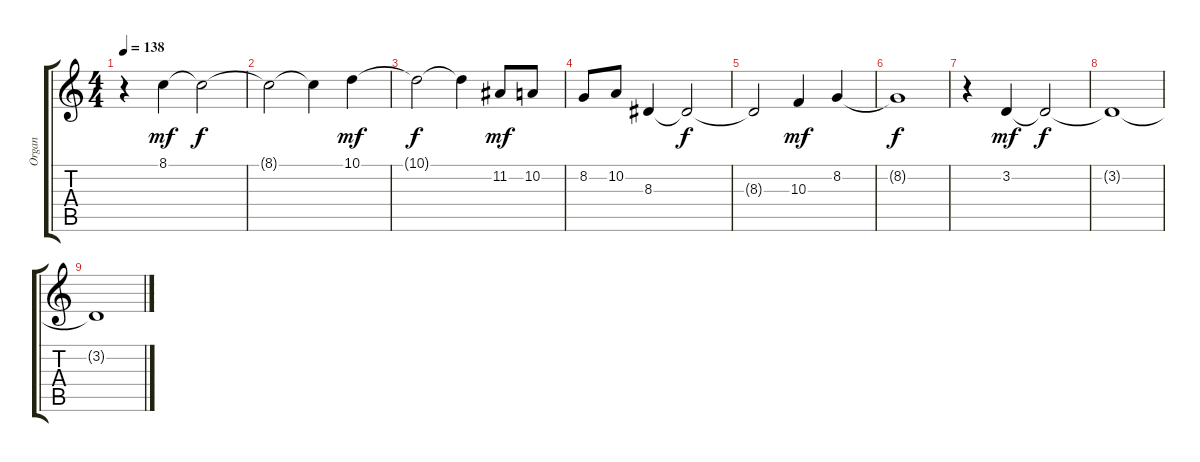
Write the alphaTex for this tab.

\track ("Organ" "Organ") {instrument frenchhorn}
\staff {score tabs}
\tuning (E4 B3 G3 D3 A2 E2) {hide}
\ts (4 4)
\tempo 138
\clef g2
\ks c
r.4{dy f} 8.1.4{dy mf} 8.1{t}.2{dy f} |
8.1{t}.2 8.1{t}.4 10.1.4{dy mf} |
10.1{t}.2{dy f} 10.1{t}.4 11.2.8{dy mf} 10.2.8 |
8.2.8 10.2.8 8.3.4 8.3{t}.2{dy f} |
8.3{t}.2 10.3.4{dy mf} 8.2.4 |
8.2{t}.1{dy f} |
r.4 3.2.4{dy mf} 3.2{t}.2{dy f} |
3.2{t}.1 |
3.2{t}.1
